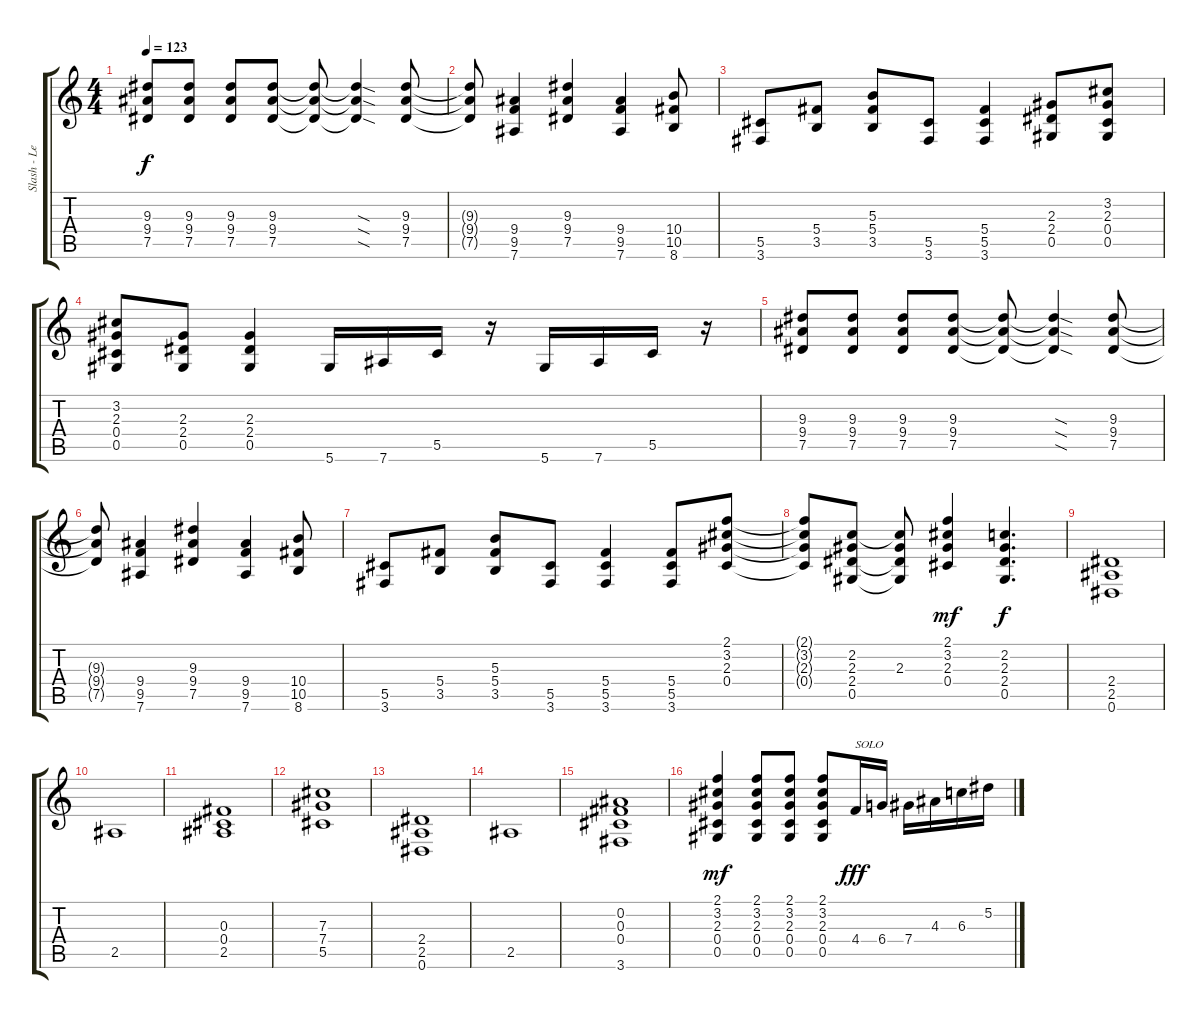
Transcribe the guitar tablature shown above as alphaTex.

\track ("Slash - Lead Guitar" "Slash - Le") {instrument distortionguitar}
\staff {score tabs}
\tuning (Eb4 Bb3 Gb3 Db3 Ab2 Eb2) {hide}
\ts (4 4)
\tempo 123
\clef g2
\ks c
(9.3 9.4 7.5).8{dy f instrument distortionguitar} (9.3 9.4 7.5).8 (9.3 9.4 7.5).8 (9.3 9.4 7.5).8 (9.3{t} 9.4{t} 7.5{t}).8 (9.3{sod t} 9.4{sod t} 7.5{sod t}).4 (9.3 9.4 7.5).8 |
(9.3{t} 9.4{t} 7.5{t}).8 (9.4 9.5 7.6).4 (9.3 9.4 7.5).4 (9.4 9.5 7.6).4 (10.4 10.5 8.6).8 |
(5.5 3.6).8 (5.4 3.5).8 (5.3 5.4 3.5).8 (5.5 3.6).8 (5.4 5.5 3.6).4 (2.3 2.4 0.5).8 (3.2 2.3 0.4 0.5).8 |
(3.2 2.3 0.4 0.5).8 (2.3 2.4 0.5).8 (2.3 2.4 0.5).4 5.6.16 7.6.16 5.5.16 r.16 5.6.16 7.6.16 5.5.16 r.16 |
(9.3 9.4 7.5).8 (9.3 9.4 7.5).8 (9.3 9.4 7.5).8 (9.3 9.4 7.5).8 (9.3{t} 9.4{t} 7.5{t}).8 (9.3{sod t} 9.4{sod t} 7.5{sod t}).4 (9.3 9.4 7.5).8 |
(9.3{t} 9.4{t} 7.5{t}).8 (9.4 9.5 7.6).4 (9.3 9.4 7.5).4 (9.4 9.5 7.6).4 (10.4 10.5 8.6).8 |
(5.5 3.6).8 (5.4 3.5).8 (5.3 5.4 3.5).8 (5.5 3.6).8 (5.4 5.5 3.6).4 (5.4 5.5 3.6).8 (2.1 3.2 2.3 0.4).8 |
(2.1{t} 3.2{t} 2.3{t} 0.4{t}).8 (2.2 2.3 2.4 0.5).8 (2.2{t} 2.3 2.4{t} 0.5{t}).8 (2.1 3.2 2.3 0.4).4{dy mf} (2.2 2.3 2.4 0.5).4{d dy f} |
(2.4 2.5 0.6).1 |
2.5.1 |
(0.3 0.4 2.5).1 |
(7.3 7.4 5.5).1 |
(2.4 2.5 0.6).1 |
2.5.1 |
(0.2 0.3 0.4 3.6).1 |
(2.1 3.2 2.3 0.4 0.5).4{dy mf} (2.1 3.2 2.3 0.4 0.5).8 (2.1 3.2 2.3 0.4 0.5).8 (2.1 3.2 2.3 0.4 0.5).8 4.4.16{txt "SOLO" dy fff} 6.4.16 7.4.16 4.3.16 6.3.16 5.2.16
